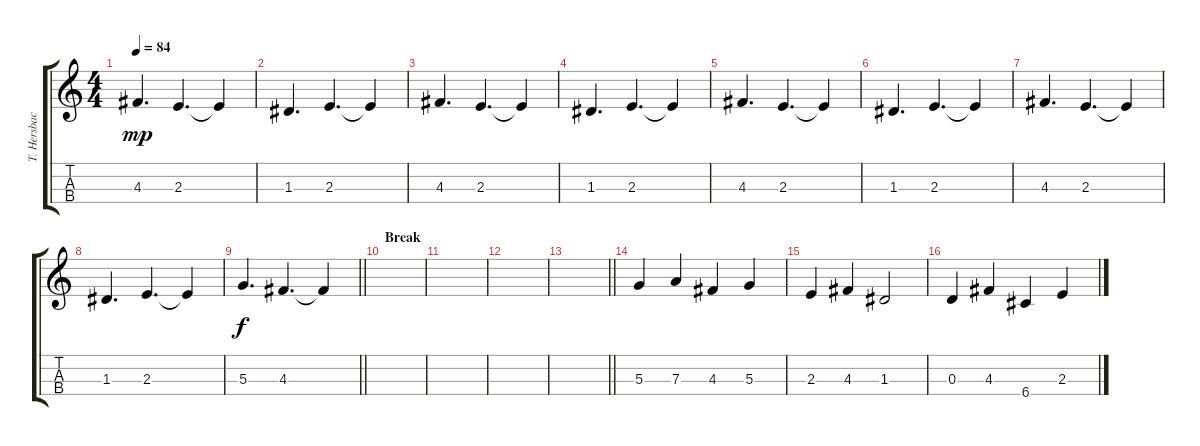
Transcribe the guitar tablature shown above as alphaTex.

\track ("T. Hersbach - Violin #2" "T. Hersbac") {instrument violin}
\staff {score tabs}
\tuning (E5 A4 D4 G3) {hide}
\ts (4 4)
\tempo 84
\clef g2
\ks c
4.3.4{d dy mp} 2.3.4{d} 2.3{t}.4 |
1.3.4{d} 2.3.4{d} 2.3{t}.4 |
4.3.4{d} 2.3.4{d} 2.3{t}.4 |
1.3.4{d} 2.3.4{d} 2.3{t}.4 |
4.3.4{d} 2.3.4{d} 2.3{t}.4 |
1.3.4{d} 2.3.4{d} 2.3{t}.4 |
4.3.4{d} 2.3.4{d} 2.3{t}.4 |
1.3.4{d} 2.3.4{d} 2.3{t}.4 |
\barLineRight lightlight
5.3.4{d dy f} 4.3.4{d} 4.3{t}.4 |
\section ("" "Break")
|
|
|
\barLineRight lightlight
|
5.3.4 7.3.4 4.3.4 5.3.4 |
2.3.4 4.3.4 1.3.2 |
0.3.4 4.3.4 6.4.4 2.3.4
